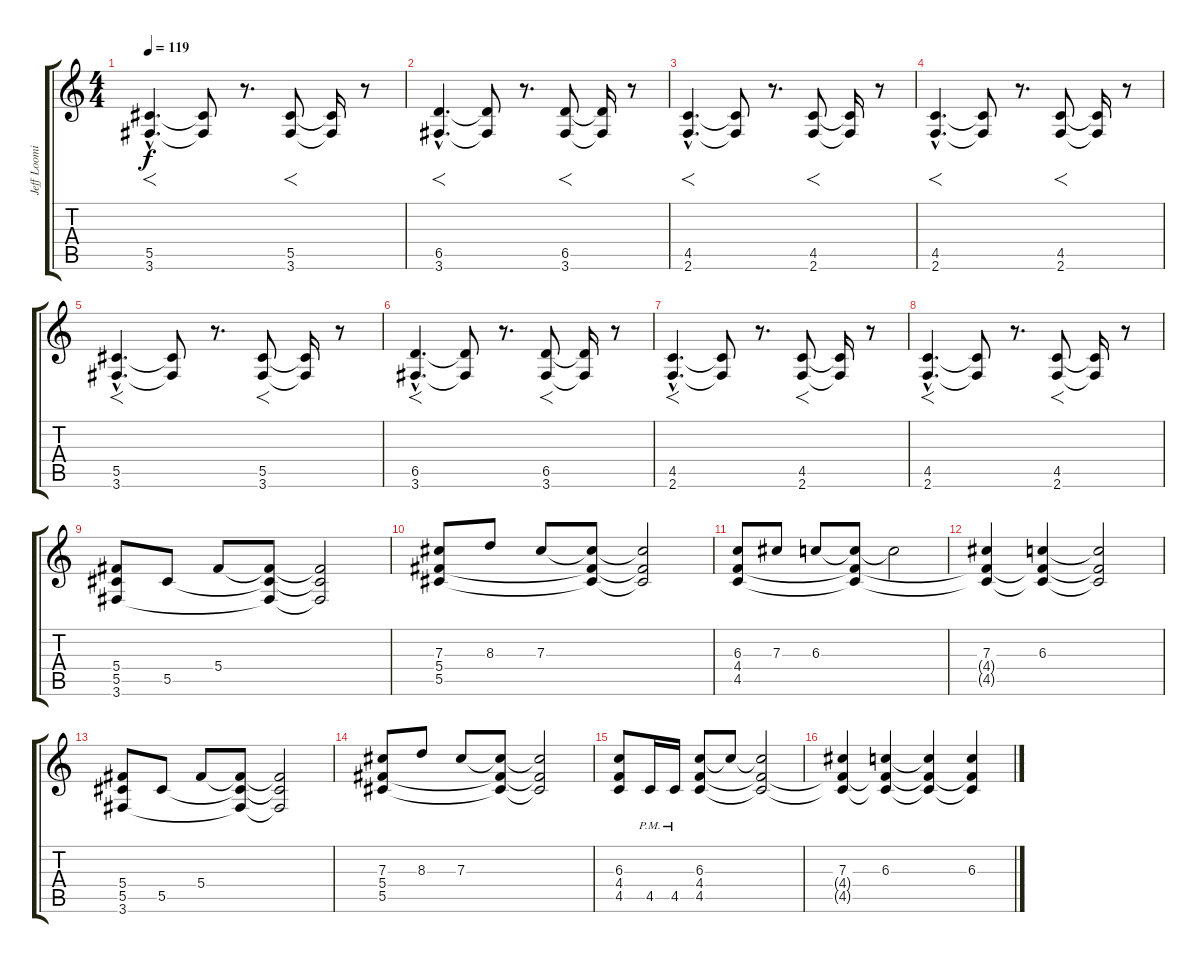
\track ("Jeff Loomis Lead" "Jeff Loomi") {instrument distortionguitar}
\staff {score tabs}
\tuning (Eb4 Bb3 Gb3 Db3 Ab2 Eb2) {hide}
\ts (4 4)
\tempo 119
\clef g2
\ks c
(5.5{hac} 3.6{hac}).4{f d dy f volume 12} (5.5{t} 3.6{t}).8 r.8{d} (5.5 3.6).8{f} (5.5{t} 3.6{t}).16 r.8 |
(6.5{hac} 3.6{hac}).4{f d} (6.5{t} 3.6{t}).8 r.8{d} (6.5 3.6).8{f} (6.5{t} 3.6{t}).16 r.8 |
(4.5{hac} 2.6{hac}).4{f d} (4.5{t} 2.6{t}).8 r.8{d} (4.5 2.6).8{f} (4.5{t} 2.6{t}).16 r.8 |
(4.5{hac} 2.6{hac}).4{f d} (4.5{t} 2.6{t}).8 r.8{d} (4.5 2.6).8{f} (4.5{t} 2.6{t}).16 r.8 |
(5.5{hac} 3.6{hac}).4{f d} (5.5{t} 3.6{t}).8 r.8{d} (5.5 3.6).8{f} (5.5{t} 3.6{t}).16 r.8 |
(6.5{hac} 3.6{hac}).4{f d} (6.5{t} 3.6{t}).8 r.8{d} (6.5 3.6).8{f} (6.5{t} 3.6{t}).16 r.8 |
(4.5{hac} 2.6{hac}).4{f d} (4.5{t} 2.6{t}).8 r.8{d} (4.5 2.6).8{f} (4.5{t} 2.6{t}).16 r.8 |
(4.5{hac} 2.6{hac}).4{f d} (4.5{t} 2.6{t}).8 r.8{d} (4.5 2.6).8{f} (4.5{t} 2.6{t}).16 r.8 |
(5.4 5.5 3.6).8{volume 10} 5.5.8 5.4.8 (5.4{t} 5.5{t} 3.6{t}).8 (5.4{t} 5.5{t} 3.6{t}).2 |
(7.3 5.4 5.5).8 8.3.8 7.3.8 (7.3{t} 5.4{t} 5.5{t}).8 (7.3{t} 5.4{t} 5.5{t}).2 |
(6.3 4.4 4.5).8 7.3.8 6.3.8 (6.3{t} 4.4{t} 4.5{t}).8 6.3{t}.2 |
(7.3 4.4{t} 4.5{t}).4 (6.3 4.4{t} 4.5{t}).4 (6.3{t} 4.4{t} 4.5{t}).2 |
(5.4 5.5 3.6).8 5.5.8 5.4.8 (5.4{t} 5.5{t} 3.6{t}).8 (5.4{t} 5.5{t} 3.6{t}).2 |
(7.3 5.4 5.5).8 8.3.8 7.3.8 (7.3{t} 5.4{t} 5.5{t}).8 (7.3{t} 5.4{t} 5.5{t}).2 |
(6.3 4.4 4.5).8 4.5{pm}.16 4.5{pm}.16 (6.3 4.4 4.5).8 6.3{t}.8 (6.3{t} 4.4{t} 4.5{t}).2 |
(7.3 4.4{t} 4.5{t}).4 (6.3 4.4{t} 4.5{t}).4 (6.3{t} 4.4{t} 4.5{t}).4 (6.3 4.4{t} 4.5{t}).4
